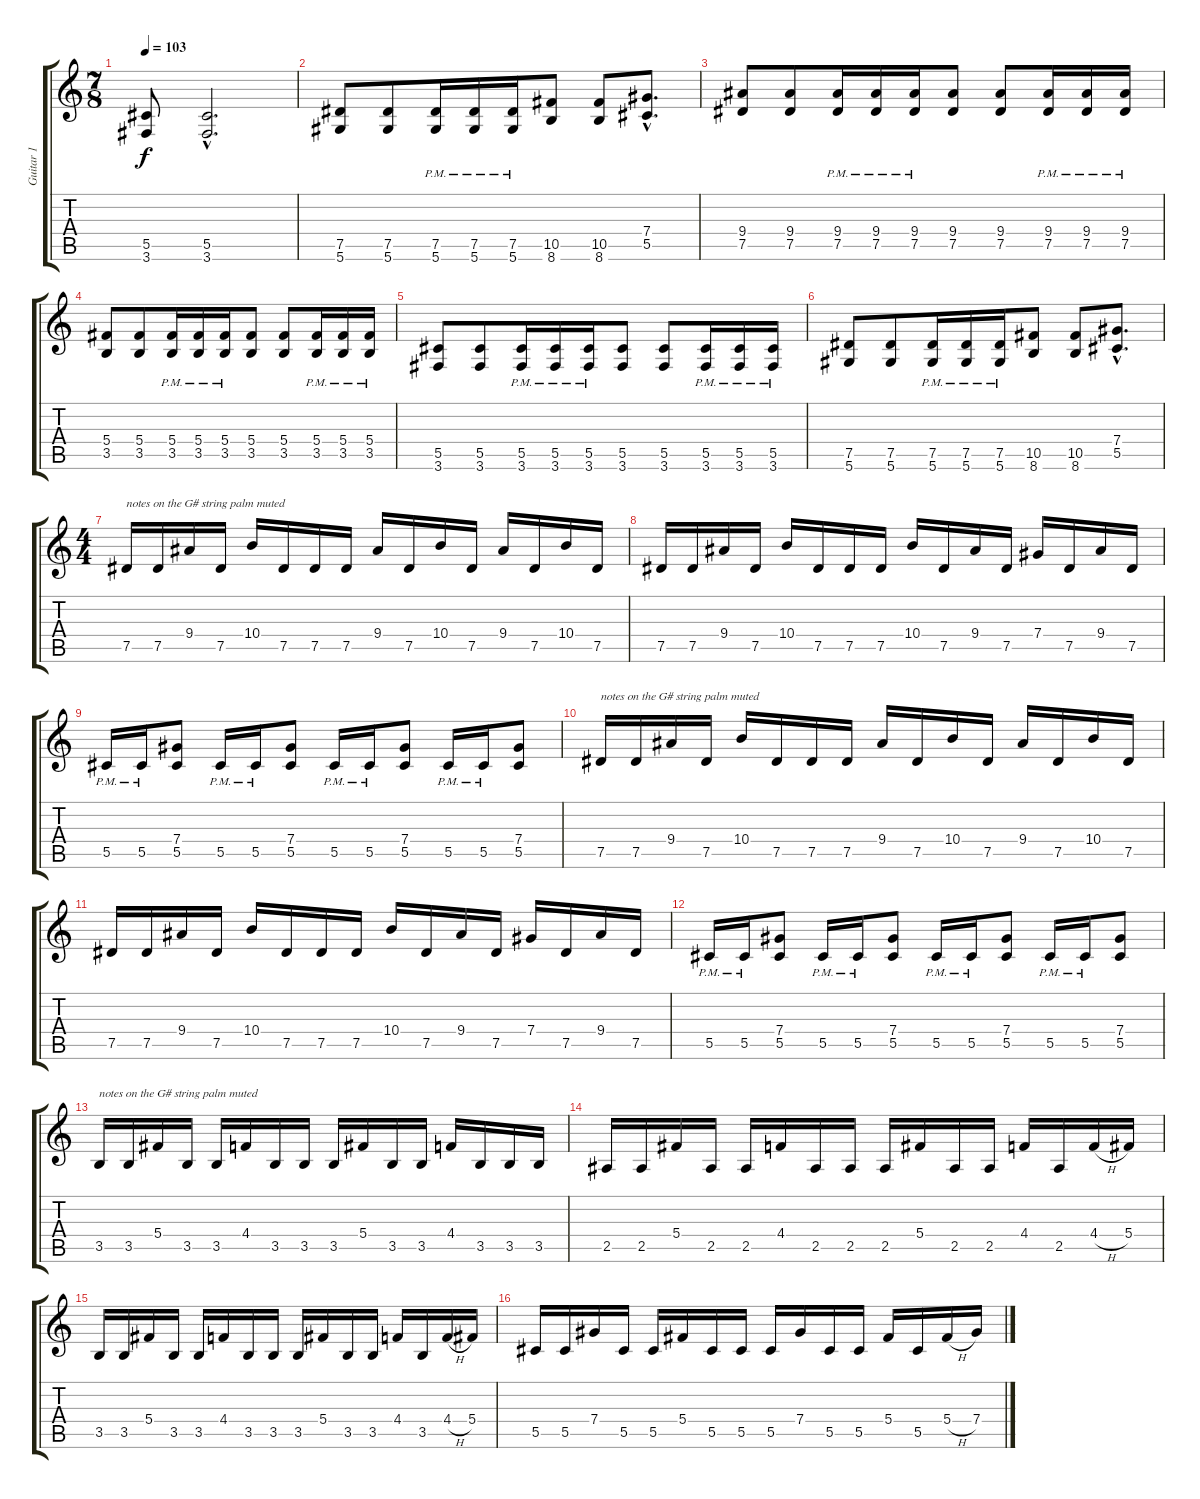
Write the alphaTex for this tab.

\track ("Guitar 1" "Guitar 1") {instrument distortionguitar}
\staff {score tabs}
\tuning (Eb4 Bb3 Gb3 Db3 Ab2 Eb2) {hide}
\ts (7 8)
\tempo 103
\clef g2
\ks c
(5.5 3.6).8{dy f} (5.5{hac} 3.6{hac}).2{d} |
(7.5 5.6).8 (7.5 5.6).8 (7.5{pm} 5.6).16 (7.5{pm} 5.6).16 (7.5{pm} 5.6).16 (10.5 8.6).8 (10.5 8.6).8 (7.4{hac} 5.5{hac}).8{d} |
(9.4 7.5).8 (9.4 7.5).8 (9.4 7.5{pm}).16 (9.4 7.5{pm}).16 (9.4 7.5{pm}).16 (9.4 7.5).8 (9.4 7.5).8 (9.4 7.5{pm}).16 (9.4 7.5{pm}).16 (9.4 7.5{pm}).16 |
(5.4 3.5).8 (5.4 3.5).8 (5.4 3.5{pm}).16 (5.4 3.5{pm}).16 (5.4 3.5{pm}).16 (5.4 3.5).8 (5.4 3.5).8 (5.4 3.5{pm}).16 (5.4 3.5{pm}).16 (5.4 3.5{pm}).16 |
(5.5 3.6).8 (5.5 3.6).8 (5.5{pm} 3.6).16 (5.5{pm} 3.6).16 (5.5{pm} 3.6).16 (5.5 3.6).8 (5.5 3.6).8 (5.5{pm} 3.6).16 (5.5{pm} 3.6).16 (5.5{pm} 3.6).16 |
(7.5 5.6).8 (7.5 5.6).8 (7.5{pm} 5.6).16 (7.5{pm} 5.6).16 (7.5{pm} 5.6).16 (10.5 8.6).8 (10.5 8.6).8 (7.4{hac} 5.5{hac}).8{d} |
\ts (4 4)
7.5.16{txt "notes on the G# string palm muted"} 7.5.16 9.4.16 7.5.16 10.4.16 7.5.16 7.5.16 7.5.16 9.4.16 7.5.16 10.4.16 7.5.16 9.4.16 7.5.16 10.4.16 7.5.16 |
7.5.16 7.5.16 9.4.16 7.5.16 10.4.16 7.5.16 7.5.16 7.5.16 10.4.16 7.5.16 9.4.16 7.5.16 7.4.16 7.5.16 9.4.16 7.5.16 |
5.5{pm}.16 5.5{pm}.16 (7.4 5.5).8 5.5{pm}.16 5.5{pm}.16 (7.4 5.5).8 5.5{pm}.16 5.5{pm}.16 (7.4 5.5).8 5.5{pm}.16 5.5{pm}.16 (7.4 5.5).8 |
7.5.16{txt "notes on the G# string palm muted"} 7.5.16 9.4.16 7.5.16 10.4.16 7.5.16 7.5.16 7.5.16 9.4.16 7.5.16 10.4.16 7.5.16 9.4.16 7.5.16 10.4.16 7.5.16 |
7.5.16 7.5.16 9.4.16 7.5.16 10.4.16 7.5.16 7.5.16 7.5.16 10.4.16 7.5.16 9.4.16 7.5.16 7.4.16 7.5.16 9.4.16 7.5.16 |
5.5{pm}.16 5.5{pm}.16 (7.4 5.5).8 5.5{pm}.16 5.5{pm}.16 (7.4 5.5).8 5.5{pm}.16 5.5{pm}.16 (7.4 5.5).8 5.5{pm}.16 5.5{pm}.16 (7.4 5.5).8 |
3.5.16{txt "notes on the G# string palm muted"} 3.5.16 5.4.16 3.5.16 3.5.16 4.4.16 3.5.16 3.5.16 3.5.16 5.4.16 3.5.16 3.5.16 4.4.16 3.5.16 3.5.16 3.5.16 |
2.5.16 2.5.16 5.4.16 2.5.16 2.5.16 4.4.16 2.5.16 2.5.16 2.5.16 5.4.16 2.5.16 2.5.16 4.4.16 2.5.16 4.4{h}.16 5.4.16 |
3.5.16 3.5.16 5.4.16 3.5.16 3.5.16 4.4.16 3.5.16 3.5.16 3.5.16 5.4.16 3.5.16 3.5.16 4.4.16 3.5.16 4.4{h}.16 5.4.16 |
5.5.16 5.5.16 7.4.16 5.5.16 5.5.16 5.4.16 5.5.16 5.5.16 5.5.16 7.4.16 5.5.16 5.5.16 5.4.16 5.5.16 5.4{h}.16 7.4.16
